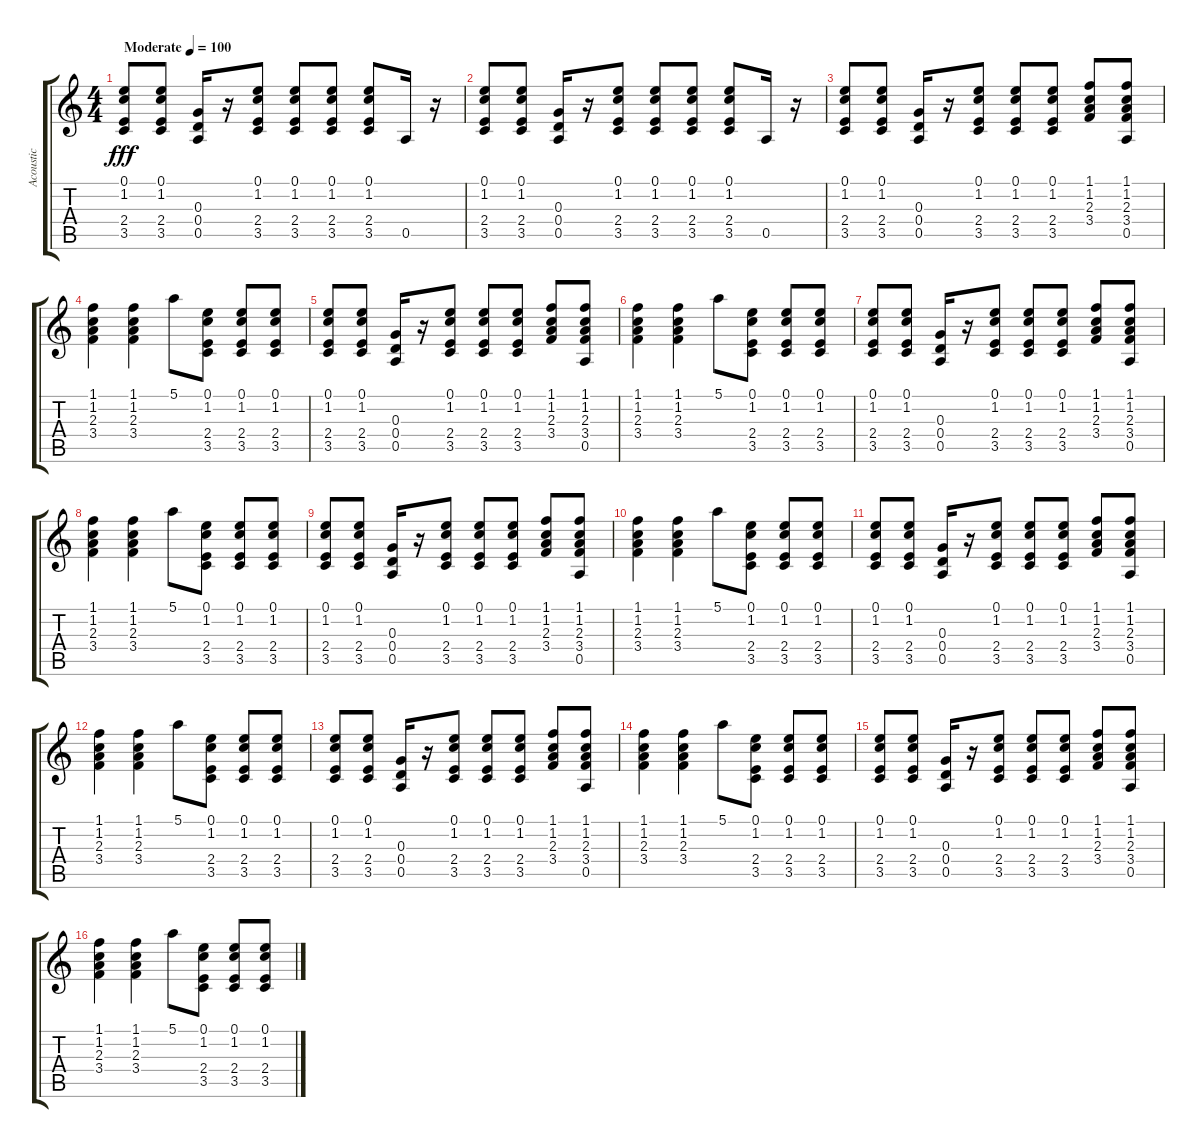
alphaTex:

\track ("Acoustic" "Acoustic") {instrument acousticguitarsteel}
\staff {score tabs}
\tuning (E4 B3 G3 D3 A2 E2) {hide}
\ts (4 4)
\tempo (100 "Moderate")
\clef g2
\ks c
(0.1 1.2 2.4 3.5).8{dy fff instrument acousticguitarsteel} (0.1 1.2 2.4 3.5).8 (0.3 0.4 0.5).16 r.16 (0.1 1.2 2.4 3.5).8 (0.1 1.2 2.4 3.5).8 (0.1 1.2 2.4 3.5).8 (0.1 1.2 2.4 3.5).8 0.5.16 r.16 |
(0.1 1.2 2.4 3.5).8 (0.1 1.2 2.4 3.5).8 (0.3 0.4 0.5).16 r.16 (0.1 1.2 2.4 3.5).8 (0.1 1.2 2.4 3.5).8 (0.1 1.2 2.4 3.5).8 (0.1 1.2 2.4 3.5).8 0.5.16 r.16 |
(0.1 1.2 2.4 3.5).8 (0.1 1.2 2.4 3.5).8 (0.3 0.4 0.5).16 r.16 (0.1 1.2 2.4 3.5).8 (0.1 1.2 2.4 3.5).8 (0.1 1.2 2.4 3.5).8 (1.1 1.2 2.3 3.4).8 (1.1 1.2 2.3 3.4 0.5).8 |
(1.1 1.2 2.3 3.4).4 (1.1 1.2 2.3 3.4).4 5.1.8 (0.1 1.2 2.4 3.5).8 (0.1 1.2 2.4 3.5).8 (0.1 1.2 2.4 3.5).8 |
(0.1 1.2 2.4 3.5).8 (0.1 1.2 2.4 3.5).8 (0.3 0.4 0.5).16 r.16 (0.1 1.2 2.4 3.5).8 (0.1 1.2 2.4 3.5).8 (0.1 1.2 2.4 3.5).8 (1.1 1.2 2.3 3.4).8 (1.1 1.2 2.3 3.4 0.5).8 |
(1.1 1.2 2.3 3.4).4 (1.1 1.2 2.3 3.4).4 5.1.8 (0.1 1.2 2.4 3.5).8 (0.1 1.2 2.4 3.5).8 (0.1 1.2 2.4 3.5).8 |
(0.1 1.2 2.4 3.5).8 (0.1 1.2 2.4 3.5).8 (0.3 0.4 0.5).16 r.16 (0.1 1.2 2.4 3.5).8 (0.1 1.2 2.4 3.5).8 (0.1 1.2 2.4 3.5).8 (1.1 1.2 2.3 3.4).8 (1.1 1.2 2.3 3.4 0.5).8 |
(1.1 1.2 2.3 3.4).4 (1.1 1.2 2.3 3.4).4 5.1.8 (0.1 1.2 2.4 3.5).8 (0.1 1.2 2.4 3.5).8 (0.1 1.2 2.4 3.5).8 |
(0.1 1.2 2.4 3.5).8 (0.1 1.2 2.4 3.5).8 (0.3 0.4 0.5).16 r.16 (0.1 1.2 2.4 3.5).8 (0.1 1.2 2.4 3.5).8 (0.1 1.2 2.4 3.5).8 (1.1 1.2 2.3 3.4).8 (1.1 1.2 2.3 3.4 0.5).8 |
(1.1 1.2 2.3 3.4).4 (1.1 1.2 2.3 3.4).4 5.1.8 (0.1 1.2 2.4 3.5).8 (0.1 1.2 2.4 3.5).8 (0.1 1.2 2.4 3.5).8 |
(0.1 1.2 2.4 3.5).8 (0.1 1.2 2.4 3.5).8 (0.3 0.4 0.5).16 r.16 (0.1 1.2 2.4 3.5).8 (0.1 1.2 2.4 3.5).8 (0.1 1.2 2.4 3.5).8 (1.1 1.2 2.3 3.4).8 (1.1 1.2 2.3 3.4 0.5).8 |
(1.1 1.2 2.3 3.4).4 (1.1 1.2 2.3 3.4).4 5.1.8 (0.1 1.2 2.4 3.5).8 (0.1 1.2 2.4 3.5).8 (0.1 1.2 2.4 3.5).8 |
(0.1 1.2 2.4 3.5).8 (0.1 1.2 2.4 3.5).8 (0.3 0.4 0.5).16 r.16 (0.1 1.2 2.4 3.5).8 (0.1 1.2 2.4 3.5).8 (0.1 1.2 2.4 3.5).8 (1.1 1.2 2.3 3.4).8 (1.1 1.2 2.3 3.4 0.5).8 |
(1.1 1.2 2.3 3.4).4 (1.1 1.2 2.3 3.4).4 5.1.8 (0.1 1.2 2.4 3.5).8 (0.1 1.2 2.4 3.5).8 (0.1 1.2 2.4 3.5).8 |
(0.1 1.2 2.4 3.5).8 (0.1 1.2 2.4 3.5).8 (0.3 0.4 0.5).16 r.16 (0.1 1.2 2.4 3.5).8 (0.1 1.2 2.4 3.5).8 (0.1 1.2 2.4 3.5).8 (1.1 1.2 2.3 3.4).8 (1.1 1.2 2.3 3.4 0.5).8 |
(1.1 1.2 2.3 3.4).4 (1.1 1.2 2.3 3.4).4 5.1.8 (0.1 1.2 2.4 3.5).8 (0.1 1.2 2.4 3.5).8 (0.1 1.2 2.4 3.5).8
